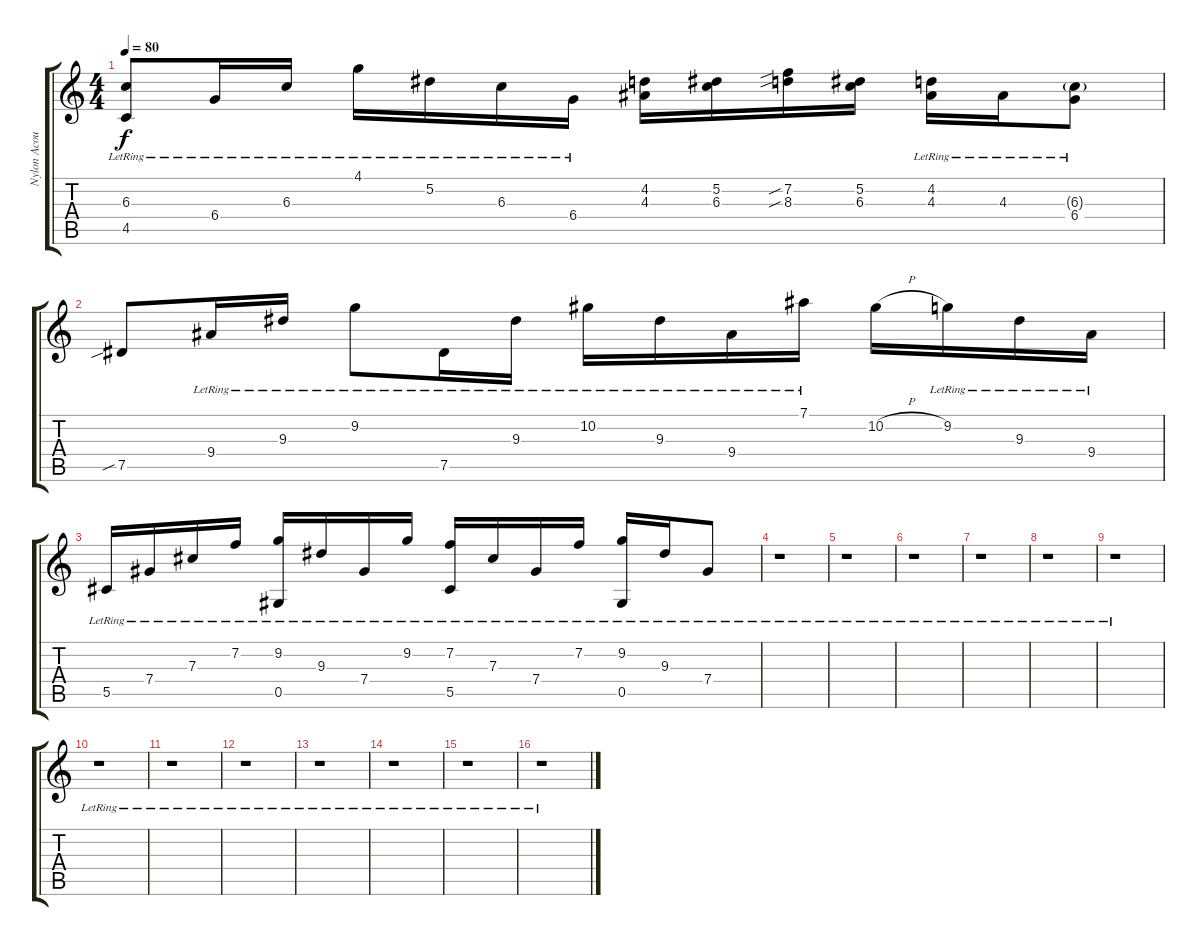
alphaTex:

\track ("Nylon Acoustic Guitar" "Nylon Acou") {instrument acousticguitarnylon}
\staff {score tabs}
\tuning (Eb4 Bb3 Gb3 Db3 Ab2 Eb2) {hide}
\ts (4 4)
\tempo 80
\clef g2
\ks c
(6.3{lr} 4.5{lr}).8{dy f} 6.4{lr}.16 6.3{lr}.16 4.1{lr}.16 5.2{lr}.16 6.3{lr}.16 6.4{lr}.16 (4.2 4.3).16 (5.2 6.3).16 (7.2{sib} 8.3{sib}).16 (5.2 6.3).16 (4.2{lr} 4.3).16 4.3{lr}.16 (6.3{g lr} 6.4{lr}).8 |
7.5{sib}.8 9.4{lr}.16 9.3{lr}.16 9.2{lr}.8 7.5{lr}.16 9.3{lr}.16 10.2{lr}.16 9.3{lr}.16 9.4{lr}.16 7.1{lr}.16 10.2{h}.16 9.2{lr}.16 9.3{lr}.16 9.4{lr}.16 |
5.5{lr}.16 7.4{lr}.16 7.3{lr}.16 7.2{lr}.16 (9.2{lr} 0.5{lr}).16 9.3{lr}.16 7.4{lr}.16 9.2{lr}.16 (7.2{lr} 5.5{lr}).16 7.3{lr}.16 7.4{lr}.16 7.2{lr}.16 (9.2{lr} 0.5{lr}).16 9.3{lr}.16 7.4{lr}.8 |
r.1 |
r.1 |
r.1 |
r.1 |
r.1 |
r.1 |
r.1 |
r.1 |
r.1 |
r.1 |
r.1 |
r.1 |
r.1
